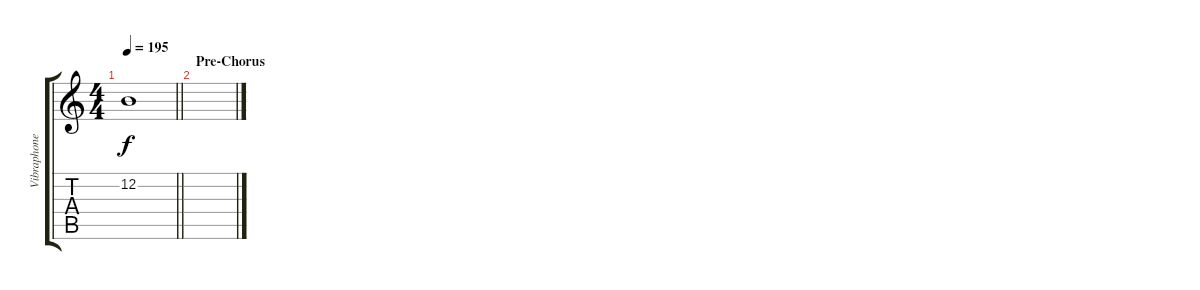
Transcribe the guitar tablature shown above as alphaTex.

\track ("Vibraphone" "Vibraphone") {instrument vibraphone}
\staff {score tabs}
\tuning (E4 B3 G3 D3 A2 E2) {hide}
\ts (4 4)
\tempo 195
\clef g2
\barLineRight lightlight
\ks c
12.2{t}.1{dy f} |
\section ("" "Pre-Chorus")
